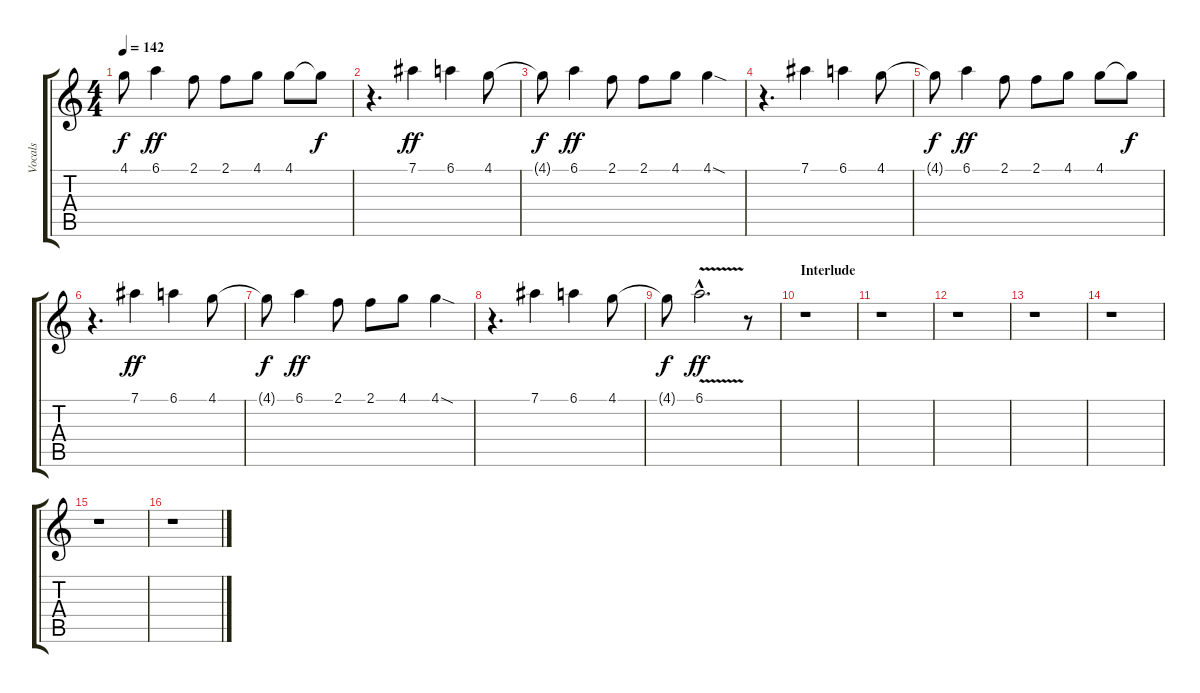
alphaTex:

\track ("Vocals" "Vocals") {instrument lead2sawtooth}
\staff {score tabs}
\tuning (Eb5 Bb3 Gb3 Db3 Ab2 Eb2) {hide}
\ts (4 4)
\tempo 142
\clef g2
\ks c
4.1{t}.8{dy f} 6.1.4{dy ff} 2.1.8 2.1.8 4.1.8 4.1.8 4.1{t}.8{dy f} |
r.4{d} 7.1.4{dy ff} 6.1.4 4.1.8 |
4.1{t}.8{dy f} 6.1.4{dy ff} 2.1.8 2.1.8 4.1.8 4.1{sod}.4 |
r.4{d} 7.1.4 6.1.4 4.1.8 |
4.1{t}.8{dy f} 6.1.4{dy ff} 2.1.8 2.1.8 4.1.8 4.1.8 4.1{t}.8{dy f} |
r.4{d} 7.1.4{dy ff} 6.1.4 4.1.8 |
4.1{t}.8{dy f} 6.1.4{dy ff} 2.1.8 2.1.8 4.1.8 4.1{sod}.4 |
r.4{d} 7.1.4 6.1.4 4.1.8 |
4.1{t}.8{dy f} 6.1{v hac}.2{d dy ff} r.8 |
\section ("" "Interlude")
r.1 |
r.1 |
r.1 |
r.1 |
r.1 |
r.1 |
r.1
